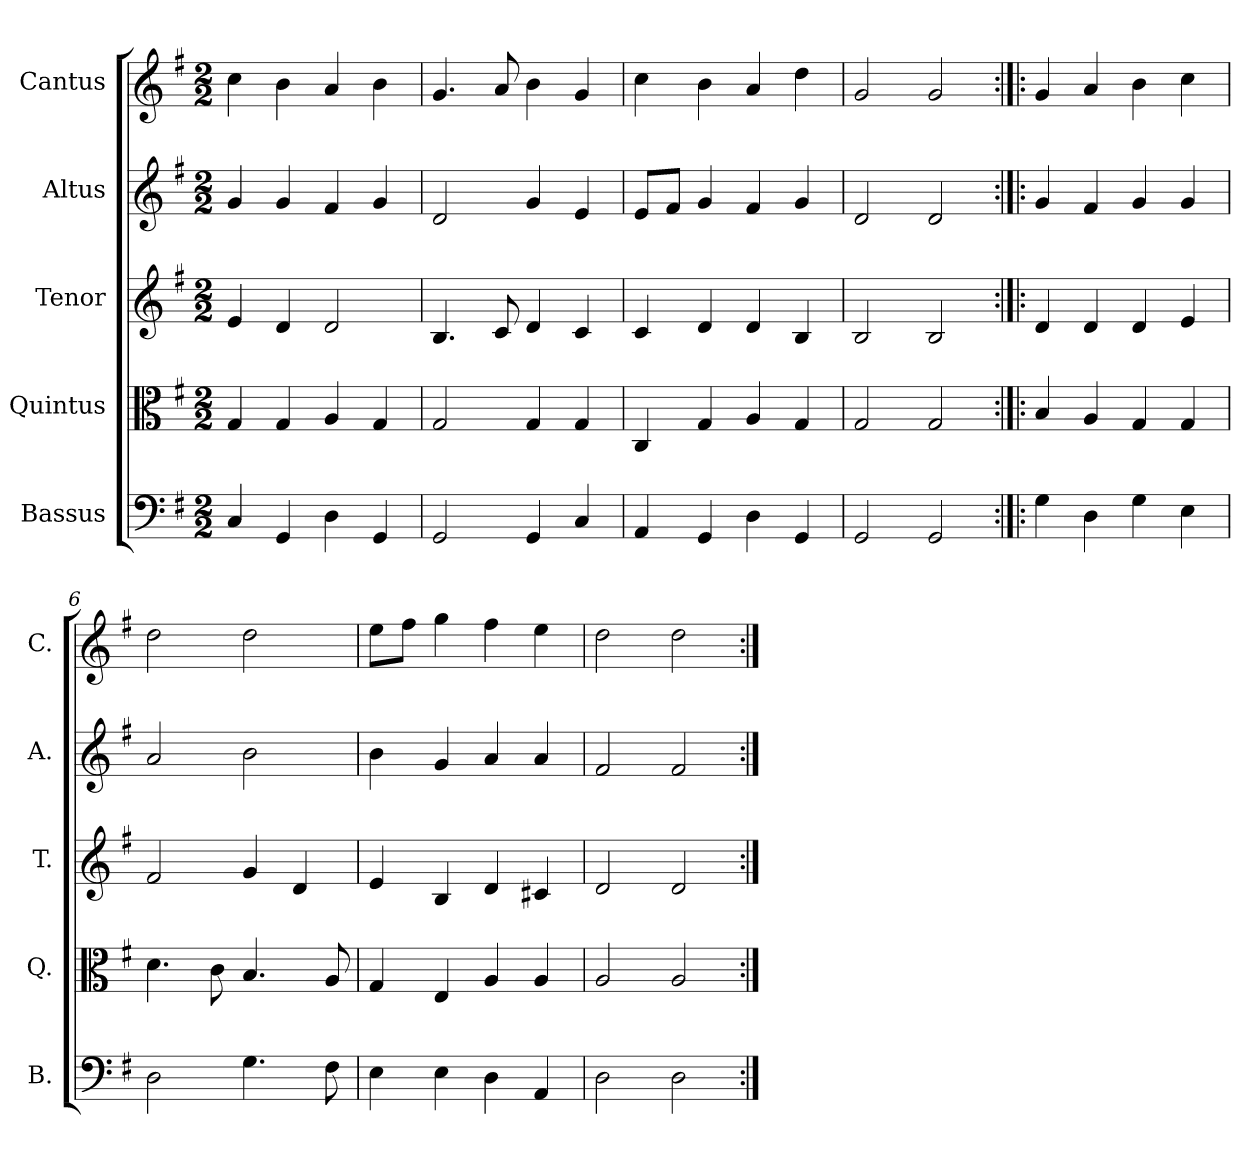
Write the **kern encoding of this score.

**kern	**kern	**kern	**kern	**kern
*part5	*part4	*part3	*part2	*part1
*staff5	*staff4	*staff3	*staff2	*staff1
*I"Bassus	*I"Quintus	*I"Tenor	*I"Altus	*I"Cantus
*I'B.	*I'Q.	*I'T.	*I'A.	*I'C.
*clefF4	*clefC3	*clefG2	*clefG2	*clefG2
*k[f#]	*k[f#]	*k[f#]	*k[f#]	*k[f#]
*G:	*G:	*G:	*G:	*G:
*M2/2	*M2/2	*M2/2	*M2/2	*M2/2
=1	=1	=1	=1	=1
4C/	4G/	4e/	4g/	4cc\
4GG/	4G/	4d/	4g/	4b\
4D\	4A/	2d/	4f#/	4a/
4GG/	4G/	.	4g/	4b\
=2	=2	=2	=2	=2
2GG/	2G/	4.B/	2d/	4.g/
.	.	8c/	.	8a/
4GG/	4G/	4d/	4g/	4b\
4C/	4G/	4c/	4e/	4g/
=3	=3	=3	=3	=3
4AA/	4C/	4c/	8e/L	4cc\
.	.	.	8f#/J	.
4GG/	4G/	4d/	4g/	4b\
4D\	4A/	4d/	4f#/	4a/
4GG/	4G/	4B/	4g/	4dd\
=4	=4	=4	=4	=4
2GG/	2G/	2B/	2d/	2g/
2GG/	2G/	2B/	2d/	2g/
=5:|!|:	=5:|!|:	=5:|!|:	=5:|!|:	=5:|!|:
4G\	4B/	4d/	4g/	4g/
4D\	4A/	4d/	4f#/	4a/
4G\	4G/	4d/	4g/	4b\
4E\	4G/	4e/	4g/	4cc\
=6	=6	=6	=6	=6
2D\	4.d\	2f#/	2a/	2dd\
.	8c\	.	.	.
4.G\	4.B/	4g/	2b\	2dd\
.	.	4d/	.	.
8F#\	8A/	.	.	.
=7	=7	=7	=7	=7
4E\	4G/	4e/	4b\	8ee\L
.	.	.	.	8ff#\J
4E\	4E/	4B/	4g/	4gg\
4D\	4A/	4d/	4a/	4ff#\
4AA/	4A/	4c#X/	4a/	4ee\
=8	=8	=8	=8	=8
2D\	2A/	2d/	2f#/	2dd\
2D\	2A/	2d/	2f#/	2dd\
=:|!	=:|!	=:|!	=:|!	=:|!
*-	*-	*-	*-	*-
